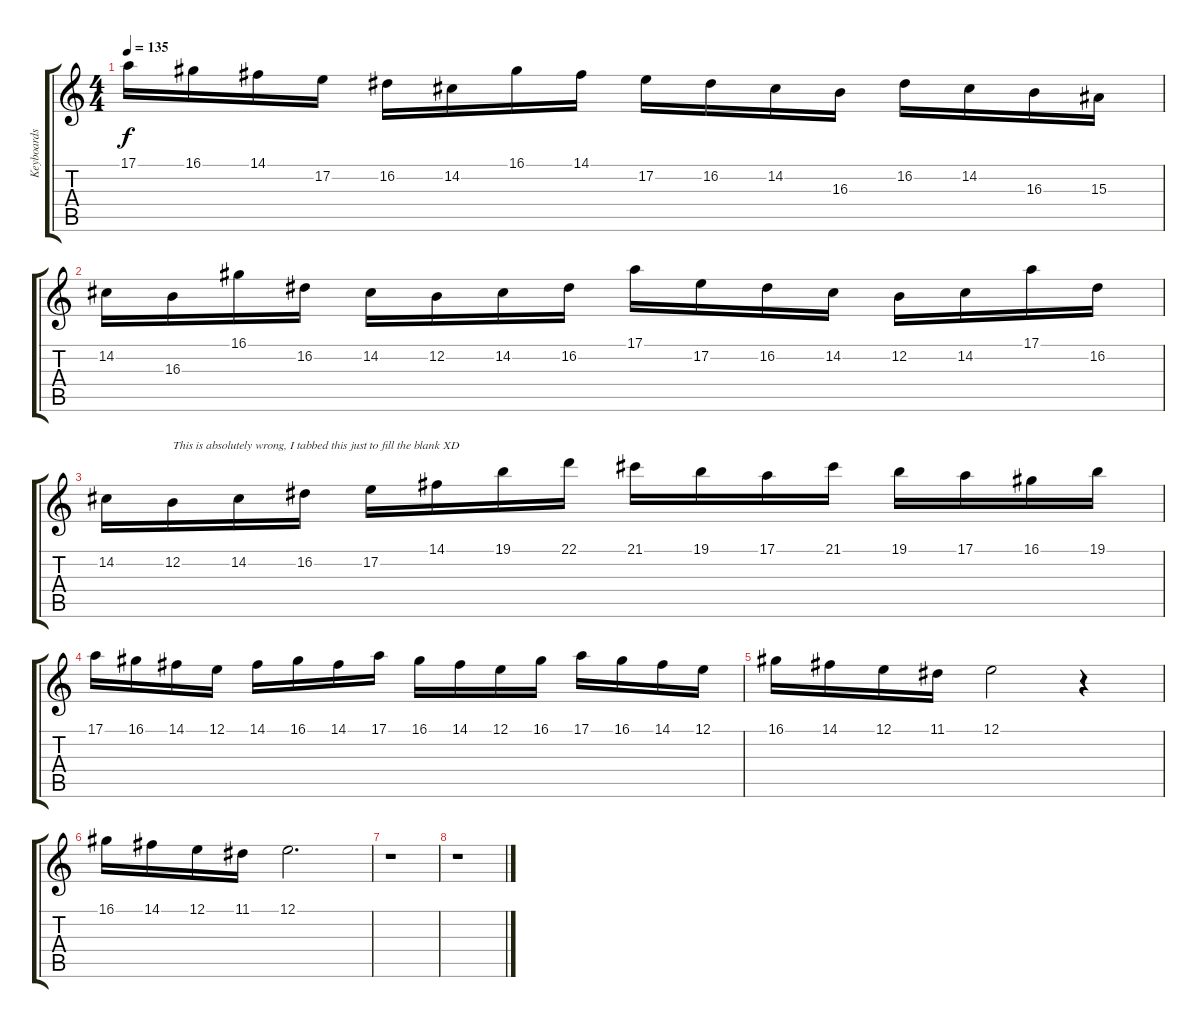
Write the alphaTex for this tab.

\track ("Keyboards" "Keyboards") {instrument violin}
\staff {score tabs}
\tuning (E4 B3 G3 D3 A2 E2) {hide}
\ts (4 4)
\tempo 135
\clef g2
\ks c
17.1.16{dy f} 16.1.16 14.1.16 17.2.16 16.2.16 14.2.16 16.1.16 14.1.16 17.2.16 16.2.16 14.2.16 16.3.16 16.2.16 14.2.16 16.3.16 15.3.16 |
14.2.16 16.3.16 16.1.16 16.2.16 14.2.16 12.2.16 14.2.16 16.2.16 17.1.16 17.2.16 16.2.16 14.2.16 12.2.16 14.2.16 17.1.16 16.2.16 |
14.2.16 12.2.16{txt "This is absolutely wrong, I tabbed this just to fill the blank XD"} 14.2.16 16.2.16 17.2.16 14.1.16 19.1.16 22.1.16 21.1.16 19.1.16 17.1.16 21.1.16 19.1.16 17.1.16 16.1.16 19.1.16 |
17.1.16 16.1.16 14.1.16 12.1.16 14.1.16 16.1.16 14.1.16 17.1.16 16.1.16 14.1.16 12.1.16 16.1.16 17.1.16 16.1.16 14.1.16 12.1.16 |
16.1.16 14.1.16 12.1.16 11.1.16 12.1.2 r.4 |
16.1.16 14.1.16 12.1.16 11.1.16 12.1.2{d} |
r.1 |
r.1
